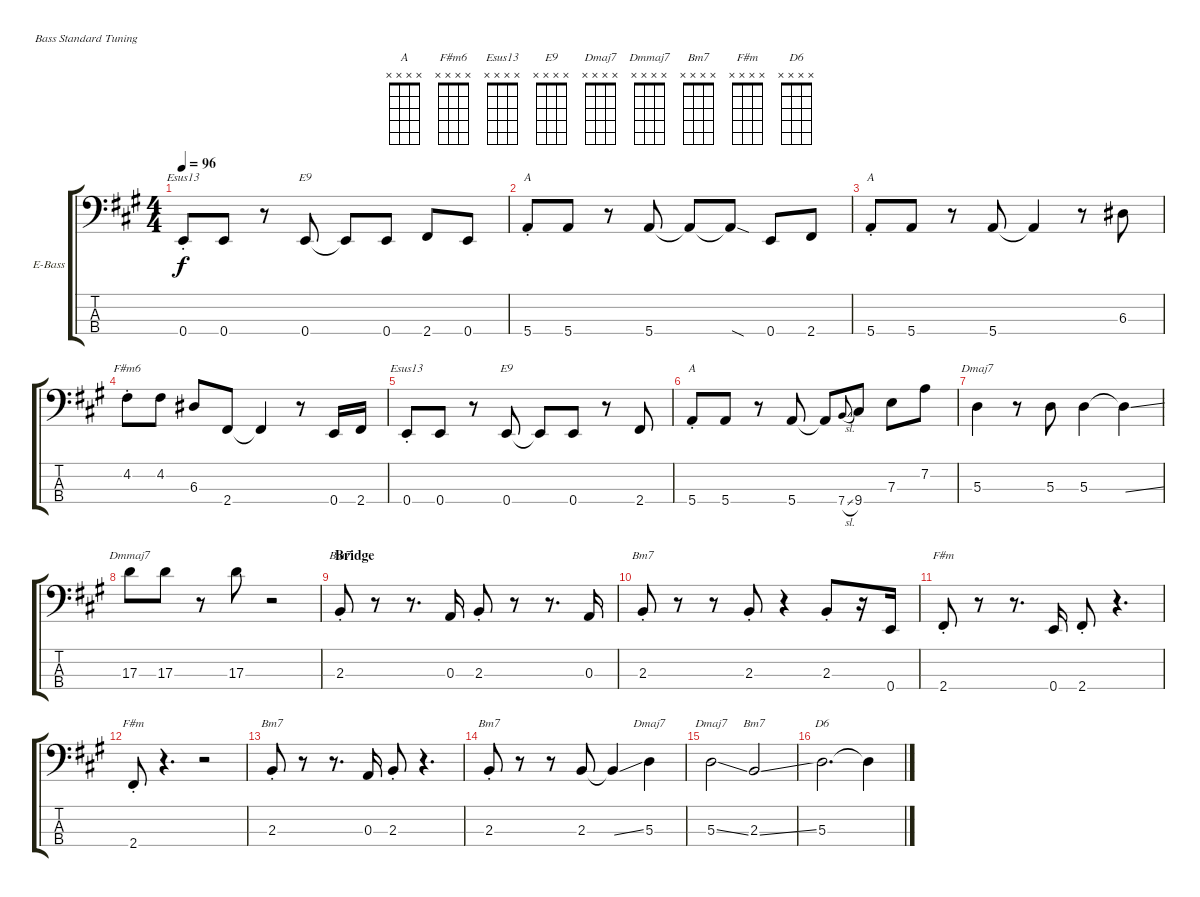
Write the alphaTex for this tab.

\defaultSystemsLayout 4
\bracketExtendMode groupsimilarinstruments
\firstSystemTrackNameOrientation horizontal
\otherSystemsTrackNameOrientation horizontal
\track ("Electric Bass" "E-Bass") {instrument electricbassfinger}
\staff {score tabs}
\tuning (G2 D2 A1 E1)
\chord ("A" x x x x)
\chord ("F#m6" x x x x)
\chord ("Esus13" x x x x)
\chord ("E9" x x x x)
\chord ("Dmaj7" x x x x)
\chord ("Dmmaj7" x x x x)
\chord ("Bm7" x x x x)
\chord ("F#m" x x x x)
\chord ("D6" x x x x)
\ts (4 4)
\tempo 96
\clef f4
\ks a
0.4{st}.8{ch "Esus13" dy f} 0.4.8 r.8 0.4.8{ch "E9"} 0.4{t}.8 0.4.8 2.4.8 0.4.8 |
5.4{st}.8{ch "A"} 5.4.8 r.8 5.4.8 5.4{t}.8 5.4{sod t}.8 0.4.8 2.4.8 |
5.4{st}.8{ch "A"} 5.4.8 r.8 5.4.8 5.4{t}.4 r.8 6.3.8 |
4.2{st}.8{ch "F#m6"} 4.2.8 6.3.8 2.4.8 2.4{t}.4 r.8 0.4.16 2.4.16 |
0.4{st}.8{ch "Esus13"} 0.4.8 r.8 0.4.8{ch "E9"} 0.4{t}.8 0.4.8 r.8 2.4.8 |
5.4{st}.8{ch "A"} 5.4.8 r.8 5.4.8 5.4{t}.8 7.4{sl}.8{gr onbeat} 9.4.8 7.3.8 7.2.8 |
5.3.4{ch "Dmaj7"} r.8 5.3.8 5.3.4 5.3{ss t}.4 |
17.3.8{ch "Dmmaj7"} 17.3.8 r.8 17.3.8 r.2 |
\section ("" "Bridge")
2.3{st}.8{ch "Bm7"} r.8 r.8{d} 0.3.16 2.3{st}.8 r.8 r.8{d} 0.3.16 |
2.3{st}.8{ch "Bm7"} r.8 r.8 2.3{st}.8 r.4 2.3{st}.8 r.16 0.4.16 |
2.4{st}.8{ch "F#m"} r.8 r.8{d} 0.4.16 2.4{st}.8 r.4{d} |
2.4{st}.8{ch "F#m"} r.4{d} r.2 |
2.3{st}.8{ch "Bm7"} r.8 r.8{d} 0.3.16 2.3{st}.8 r.4{d} |
2.3{st}.8{ch "Bm7"} r.8 r.8 2.3.8 2.3{ss t}.4 5.3.4{ch "Dmaj7"} |
5.3{ss}.2{ch "Dmaj7"} 2.3{ss}.2{ch "Bm7"} |
5.3.2{d ch "D6"} 5.3{ss t}.4
